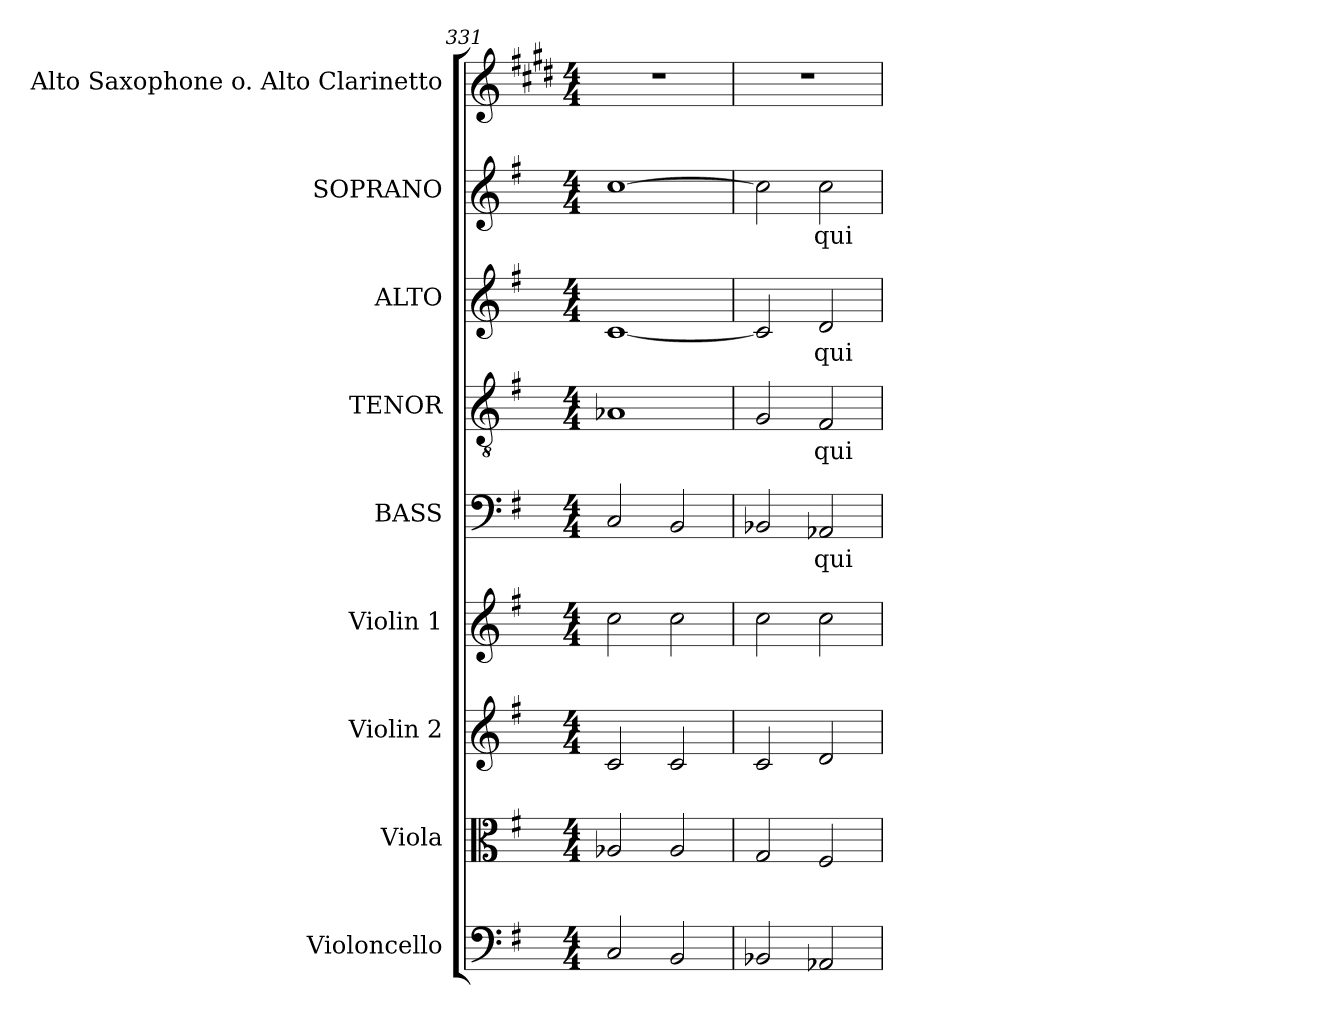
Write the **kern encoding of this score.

**kern	**kern	**kern	**kern	**kern	**text	**kern	**text	**kern	**text	**kern	**text	**kern
*part9	*part8	*part7	*part6	*part5	*part5	*part4	*part4	*part3	*part3	*part2	*part2	*part1
*staff9	*staff8	*staff7	*staff6	*staff5	*staff5	*staff4	*staff4	*staff3	*staff3	*staff2	*staff2	*staff1
*I"Violoncello	*I"Viola	*I"Violin 2	*I"Violin 1	*I"BASS	*	*I"TENOR	*	*I"ALTO	*	*I"SOPRANO	*	*I"Alto Saxophone o. Alto Clarinetto
*I'Vc.	*I'Vla.	*I'Vln. 2	*I'Vln. 1	*I'B.	*	*I'T.	*	*I'A.	*	*I'S.	*	*I'Alto Sax. o. Alto Clar.
*clefF4	*clefC3	*clefG2	*clefG2	*clefF4	*	*clefGv2	*	*clefG2	*	*clefG2	*	*clefG2
*	*	*	*	*	*	*ITrd7c12	*	*	*	*	*	*ITrd5c9
*k[f#]	*k[f#]	*k[f#]	*k[f#]	*k[f#]	*	*k[f#]	*	*k[f#]	*	*k[f#]	*	*k[f#]
*G:	*G:	*G:	*G:	*G:	*	*G:	*	*G:	*	*G:	*	*G:
*M4/4	*M4/4	*M4/4	*M4/4	*M4/4	*	*M4/4	*	*M4/4	*	*M4/4	*	*M4/4
=331	=331	=331	=331	=331	=331	=331	=331	=331	=331	=331	=331	=331
2Ci/	2A-Xi/	2ci/	2cci\	2Ci/	.	1AA-Xi	.	[<1ci	.	[>1cci	.	1r
2BBi/	2A-i/	2ci/	2cci\	2BBi/	.	.	.	.	.	.	.	.
!!LO:LB:g=z
=332	=332	=332	=332	=332	=332	=332	=332	=332	=332	=332	=332	=332
2BB-Xi/	2Gi/	2ci/	2cci\	2BB-Xi/	.	2GGi/	.	2ci/]	.	2cci\]	.	1r
!	!	!	!	!	!LO:LY:b:color=#000000	!	!	!	!	!	!	!
!	!	!	!	!	!	!	!LO:LY:b:color=#000000	!	!	!	!	!
!	!	!	!	!	!	!	!	!	!LO:LY:b:color=#000000	!	!	!
!	!	!	!	!	!	!	!	!	!	!	!LO:LY:b:color=#000000	!
2AA-Xi/	2F#i/	2di/	2cci\	2AA-Xi/	-qui-	2FF#i/	-qui-	2di/	-qui-	2cci\	-qui-	.
=	=	=	=	=	=	=	=	=	=	=	=	=
*-	*-	*-	*-	*-	*-	*-	*-	*-	*-	*-	*-	*-
